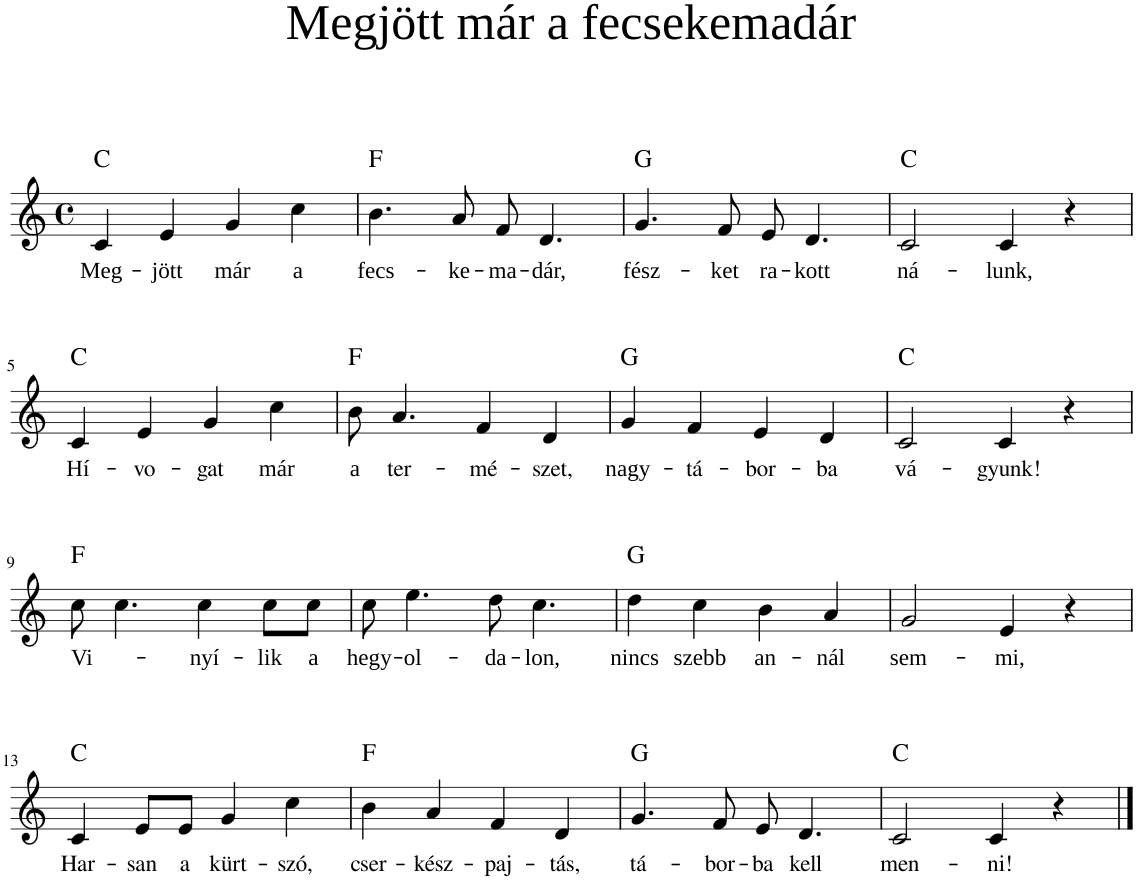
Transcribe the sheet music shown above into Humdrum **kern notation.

**kern	**text	**harte
*part1	*part1	*part1
*staff1	*staff1	*
*I"Piano	*	*
*I'Pno	*	*
*clefG2	*	*
*k[]	*	*
*M4/4	*	*
*met(c)	*	*
=1	=1	=1
!	!LO:LY:b	!LO:H:kt=N.C.
4c/	Meg-	N
!	!LO:LY:b	!
4e/	-jött	.
!	!LO:LY:b	!
4g/	már	.
!	!LO:LY:b	!
4cc\	a	.
=2	=2	=2
!	!LO:LY:b	!LO:H:kt=N.C.
4.b\	fecs-	N
!	!LO:LY:b	!
8a/	-ke-	.
!	!LO:LY:b	!
8f/	-ma-	.
!	!LO:LY:b	!
4.d/	-dár,	.
=3	=3	=3
!	!LO:LY:b	!LO:H:kt=N.C.
4.g/	fész-	N
!	!LO:LY:b	!
8f/	-ket	.
!	!LO:LY:b	!
8e/	ra-	.
!	!LO:LY:b	!
4.d/	-kott	.
=4	=4	=4
!	!LO:LY:b	!LO:H:kt=N.C.
2c/	ná-	N
!	!LO:LY:b	!
4c/	-lunk,	.
4r	.	.
!!LO:LB:g=z
=5	=5	=5
!	!LO:LY:b	!LO:H:kt=N.C.
4c/	Hí-	N
!	!LO:LY:b	!
4e/	-vo-	.
!	!LO:LY:b	!
4g/	-gat	.
!	!LO:LY:b	!
4cc\	már	.
=6	=6	=6
!	!LO:LY:b	!LO:H:kt=N.C.
8b\	a	N
!	!LO:LY:b	!
4.a/	ter-	.
!	!LO:LY:b	!
4f/	-mé-	.
!	!LO:LY:b	!
4d/	-szet,	.
=7	=7	=7
!	!LO:LY:b	!LO:H:kt=N.C.
4g/	nagy-	N
!	!LO:LY:b	!
4f/	-tá-	.
!	!LO:LY:b	!
4e/	-bor-	.
!	!LO:LY:b	!
4d/	-ba	.
=8	=8	=8
!	!LO:LY:b	!LO:H:kt=N.C.
2c/	vá-	N
!	!LO:LY:b	!
4c/	-gyunk!	.
4r	.	.
!!LO:LB:g=z
=9	=9	=9
!	!LO:LY:b	!LO:H:kt=N.C.
8cc\	Vi-	N
4.cc\	.	.
!	!LO:LY:b	!
4cc\	nyí-	.
!	!LO:LY:b	!
8cc\L	-lik	.
!	!LO:LY:b	!
8cc\J	a	.
=10	=10	=10
!	!LO:LY:b	!
8cc\	hegy-	.
!	!LO:LY:b	!
4.ee\	-ol-	.
!	!LO:LY:b	!
8dd\	-da-	.
!	!LO:LY:b	!
4.cc\	-lon,	.
=11	=11	=11
!	!LO:LY:b	!LO:H:kt=N.C.
4dd\	nincs	N
!	!LO:LY:b	!
4cc\	szebb	.
!	!LO:LY:b	!
4b\	an-	.
!	!LO:LY:b	!
4a/	-nál	.
=12	=12	=12
!	!LO:LY:b	!
2g/	sem-	.
!	!LO:LY:b	!
4e/	-mi,	.
4r	.	.
!!LO:LB:g=z
=13	=13	=13
!	!LO:LY:b	!LO:H:kt=N.C.
4c/	Har-	N
!	!LO:LY:b	!
8e/L	-san	.
!	!LO:LY:b	!
8e/J	a	.
!	!LO:LY:b	!
4g/	kürt-	.
!	!LO:LY:b	!
4cc\	-szó,	.
=14	=14	=14
!	!LO:LY:b	!LO:H:kt=N.C.
4b\	cser-	N
!	!LO:LY:b	!
4a/	-kész-	.
!	!LO:LY:b	!
4f/	-paj-	.
!	!LO:LY:b	!
4d/	-tás,	.
=15	=15	=15
!	!LO:LY:b	!LO:H:kt=N.C.
4.g/	tá-	N
!	!LO:LY:b	!
8f/	-bor-	.
!	!LO:LY:b	!
8e/	-ba	.
!	!LO:LY:b	!
4.d/	kell	.
=16	=16	=16
!	!LO:LY:b	!LO:H:kt=N.C.
2c/	men-	N
!	!LO:LY:b	!
4c/	-ni!	.
4r	.	.
==	==	==
*-	*-	*-
